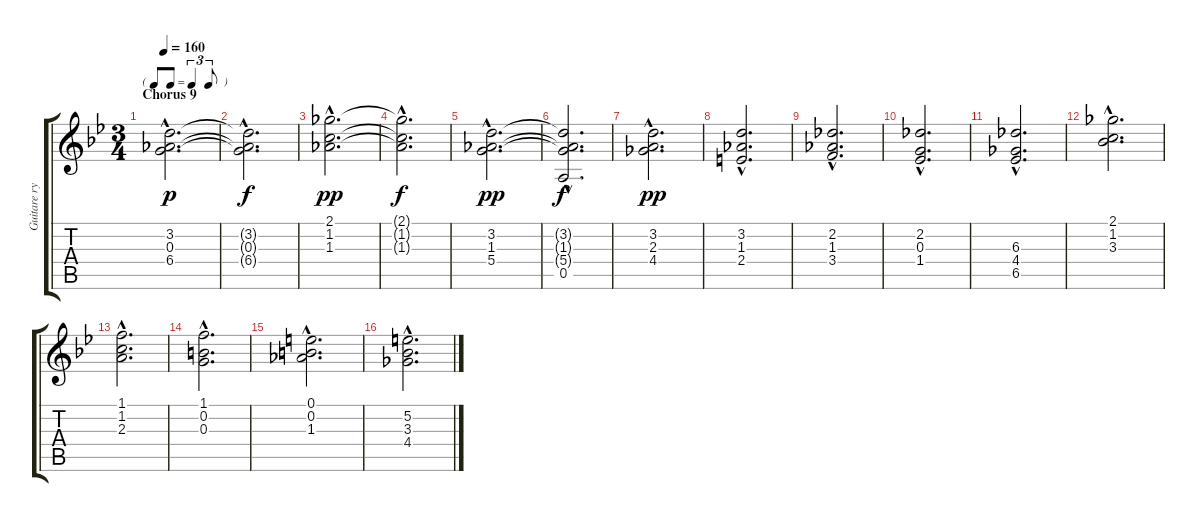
\track ("Guitare rythmique" "Guitare ry") {instrument electricguitarjazz}
\staff {score tabs}
\tuning (E4 B3 G3 D3 A2 E2) {hide}
\ts (3 4)
\tf triplet8th
\section ("" "Chorus 9")
\tempo 160
\clef g2
\ks bb
(3.2{hac} 0.3{hac} 6.4{hac}).2{d dy p} |
(3.2{hac t} 0.3{hac t} 6.4{hac t}).2{d dy f} |
(2.1{hac} 1.2{hac} 1.3{hac}).2{d dy pp} |
(2.1{hac t} 1.2{hac t} 1.3{hac t}).2{d dy f} |
(3.2{hac} 1.3{hac} 5.4{hac}).2{d dy pp} |
(3.2{hac t} 1.3{hac t} 5.4{hac t} 0.5{hac}).2{d dy f} |
(3.2{hac} 2.3 4.4{hac}).2{d dy pp} |
(3.2{hac} 1.3 2.4{hac}).2{d} |
(2.2{hac} 1.3 3.4{hac}).2{d} |
(2.2{hac} 0.3 1.4{hac}).2{d} |
(6.3{hac} 4.4 6.5{hac}).2{d} |
(2.1{hac} 1.2 3.3{hac}).2{d} |
(1.1{hac} 1.2 2.3{hac}).2{d} |
(1.1{hac} 0.2 0.3{hac}).2{d} |
(0.1{hac} 0.2 1.3{hac}).2{d} |
(5.2{hac} 3.3 4.4{hac}).2{d}
